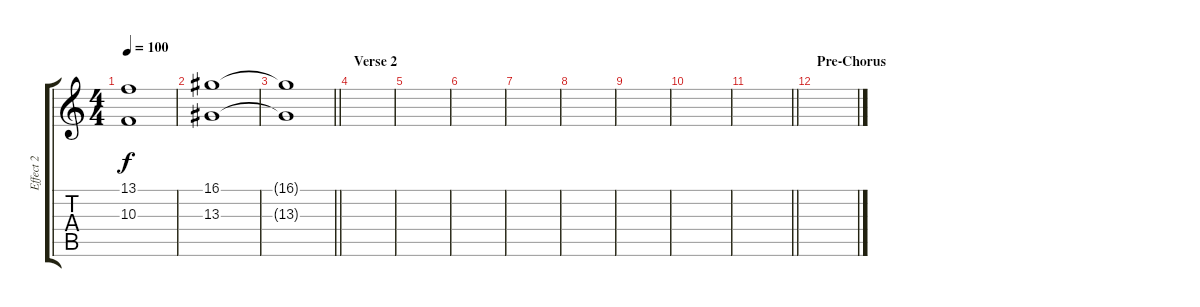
\track ("Effect 2" "Effect 2") {instrument pad2warm}
\staff {score tabs}
\tuning (E4 B3 G3 D3 A2 E2) {hide}
\ts (4 4)
\tempo 100
\clef g2
\ks c
(13.1 10.3).1{dy f} |
(16.1 13.3).1 |
\barLineRight lightlight
(16.1{t} 13.3{t}).1 |
\section ("" "Verse 2")
|
|
|
|
|
|
|
\barLineRight lightlight
|
\section ("" "Pre-Chorus")
